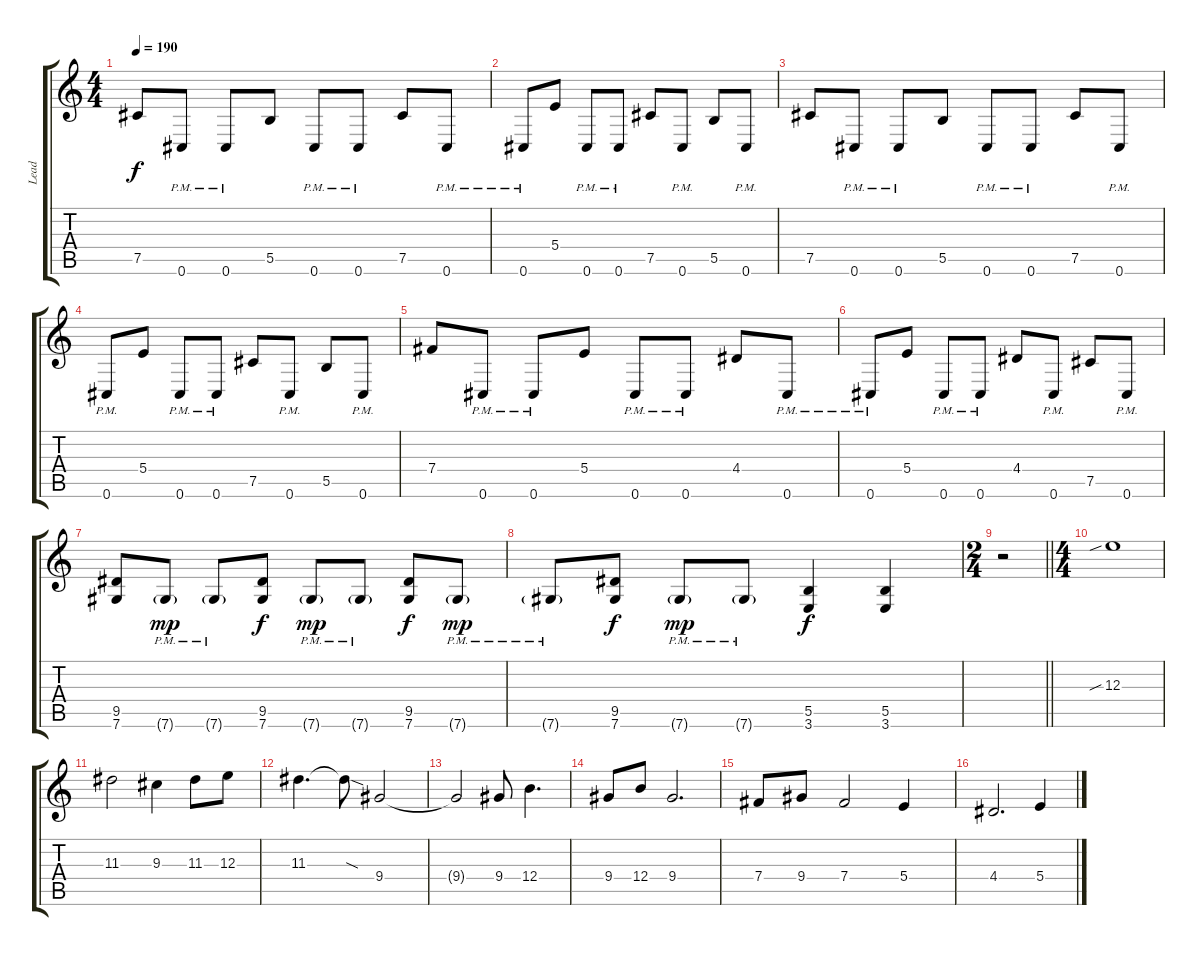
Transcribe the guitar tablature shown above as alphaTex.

\track ("Lead" "Lead") {instrument distortionguitar}
\staff {score tabs}
\tuning (Db4 Ab3 E3 B2 Gb2 Db2) {hide}
\ts (4 4)
\tempo 190
\clef g2
\ks c
7.5.8{dy f} 0.6{pm}.8 0.6{pm}.8 5.5.8 0.6{pm}.8 0.6{pm}.8 7.5.8 0.6{pm}.8 |
0.6{pm}.8 5.4.8 0.6{pm}.8 0.6{pm}.8 7.5.8 0.6{pm}.8 5.5.8 0.6{pm}.8 |
7.5.8 0.6{pm}.8 0.6{pm}.8 5.5.8 0.6{pm}.8 0.6{pm}.8 7.5.8 0.6{pm}.8 |
0.6{pm}.8 5.4.8 0.6{pm}.8 0.6{pm}.8 7.5.8 0.6{pm}.8 5.5.8 0.6{pm}.8 |
7.4.8 0.6{pm}.8 0.6{pm}.8 5.4.8 0.6{pm}.8 0.6{pm}.8 4.4.8 0.6{pm}.8 |
0.6{pm}.8 5.4.8 0.6{pm}.8 0.6{pm}.8 4.4.8 0.6{pm}.8 7.5.8 0.6{pm}.8 |
(9.5 7.6).8 7.6{g pm}.8{dy mp} 7.6{g pm}.8 (9.5 7.6).8{dy f} 7.6{g pm}.8{dy mp} 7.6{g pm}.8 (9.5 7.6).8{dy f} 7.6{g pm}.8{dy mp} |
7.6{g pm}.8 (9.5 7.6).8{dy f} 7.6{g pm}.8{dy mp} 7.6{g pm}.8 (5.5 3.6).4{dy f} (5.5 3.6).4 |
\ts (2 4)
\barLineRight lightlight
r.2 |
\ts (4 4)
12.3{sib}.1 |
11.3.2 9.3.4 11.3.8 12.3.8 |
11.3.4{d} 11.3{sod t}.8 9.4.2 |
9.4{t}.2 9.4.8 12.4.4{d} |
9.4.8 12.4.8 9.4.2{d} |
7.4.8 9.4.8 7.4.2 5.4.4 |
4.4.2{d} 5.4.4
